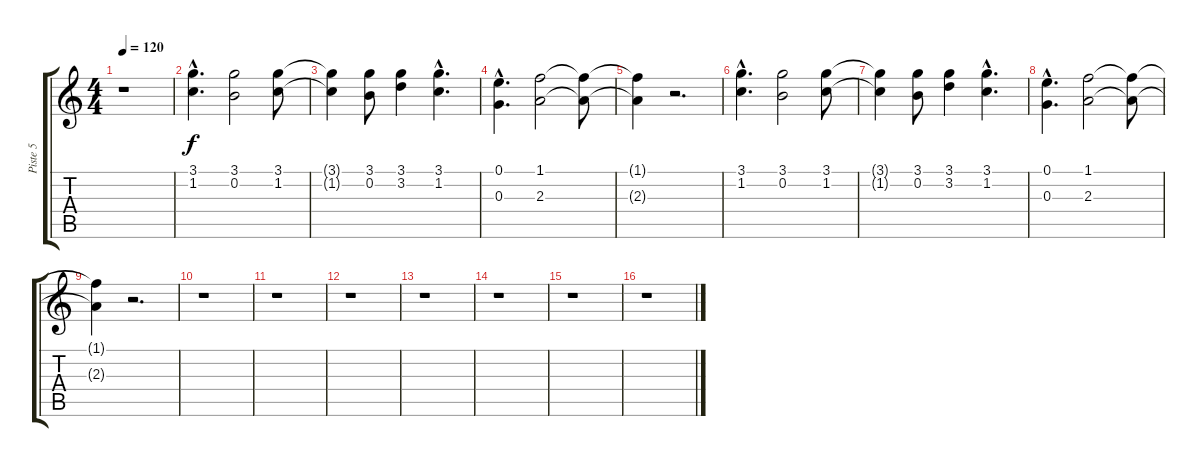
\track ("Piste 5" "Piste 5") {instrument electricguitarmuted}
\staff {score tabs}
\tuning (E4 B3 G3 D3 A2 E2) {hide}
\ts (4 4)
\tempo 120
\clef g2
\ks c
r.1{dy f} |
(3.1{hac} 1.2{hac}).4{d} (3.1 0.2).2 (3.1 1.2).8 |
(3.1{t} 1.2{t}).4 (3.1 0.2).8 (3.1 3.2).4 (3.1{hac} 1.2{hac}).4{d} |
(0.1{hac} 0.3{hac}).4{d} (1.1 2.3).2 (1.1{t} 2.3{t}).8 |
(1.1{t} 2.3{t}).4 r.2{d} |
(3.1{hac} 1.2{hac}).4{d} (3.1 0.2).2 (3.1 1.2).8 |
(3.1{t} 1.2{t}).4 (3.1 0.2).8 (3.1 3.2).4 (3.1{hac} 1.2{hac}).4{d} |
(0.1{hac} 0.3{hac}).4{d} (1.1 2.3).2 (1.1{t} 2.3{t}).8 |
(1.1{t} 2.3{t}).4 r.2{d} |
r.1 |
r.1 |
r.1 |
r.1 |
r.1 |
r.1 |
r.1
